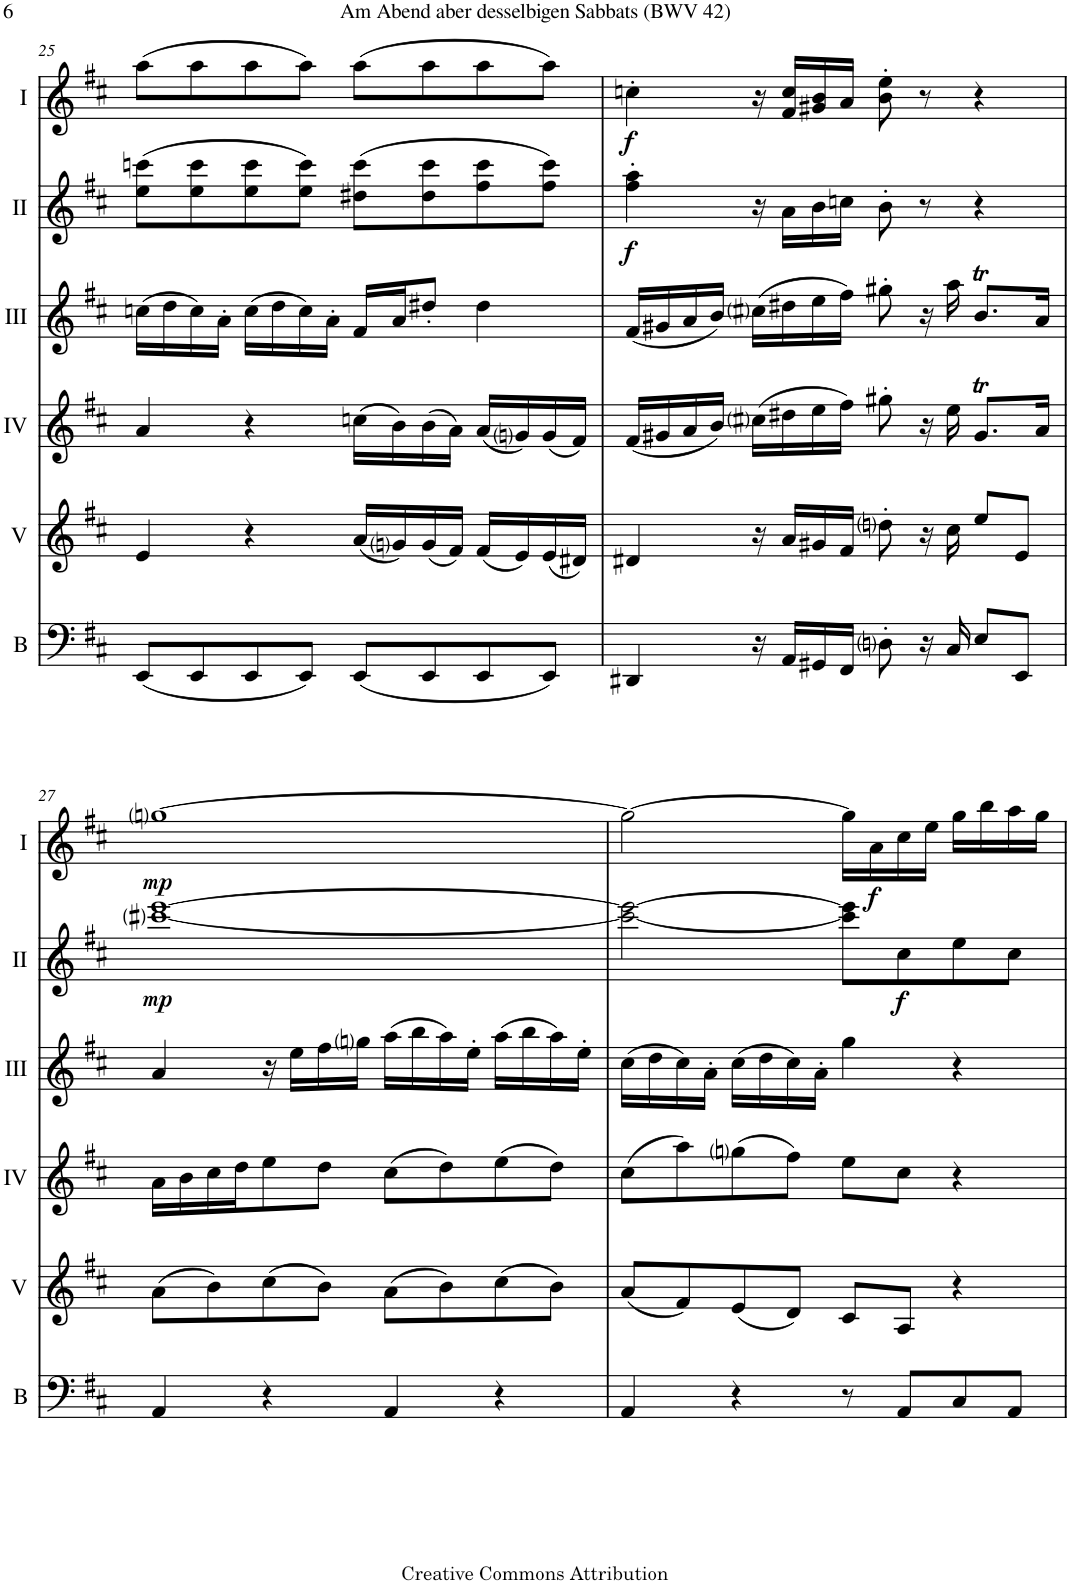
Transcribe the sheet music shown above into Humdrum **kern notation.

**kern	**kern	**kern	**kern	**kern	**dynam	**kern	**dynam
*part6	*part5	*part4	*part3	*part2	*part2	*part1	*part1
*staff6	*staff5	*staff4	*staff3	*staff2	*staff2	*staff1	*staff1
*I"Bass	*I"Acc. 5	*I"Acc. 4	*I"Acc. 3	*I"Acc. 2	*	*I"Acc. 1	*
*I'B	*	*	*	*	*	*	*
!!LO:PB:g=z
*clefF4	*clefG2	*clefG2	*clefG2	*clefG2	*	*clefG2	*
*Trd7c12	*Trd7c12	*	*	*Trd7c12	*	*	*
*k[f#c#]	*k[f#c#]	*k[f#c#]	*k[f#c#]	*k[f#c#]	*	*k[f#c#]	*
*M2/2	*M2/2	*M2/2	*M2/2	*M2/2	*	*M2/2	*
*met(c|)	*met(c|)	*met(c|)	*met(c|)	*met(c|)	*	*met(c|)	*
=25	=25	=25	=25	=25	=25	=25	=25
(8EE/L	4e/	4a/	(16ccn\LL	(8ee\ 8cccn\L	.	(8aa\L	.
.	.	.	16dd\	.	.	.	.
8EE/	.	.	16cc\)	8ee\ 8ccc\	.	8aa\	.
.	.	.	16a'\JJ	.	.	.	.
8EE/	4r	4r	(16cc\LL	8ee\ 8ccc\	.	8aa\	.
.	.	.	16dd\	.	.	.	.
8EE/J)	.	.	16cc\)	8ee\ 8ccc\J)	.	8aa\J)	.
.	.	.	16a'\JJ	.	.	.	.
(8EE/L	(16a/LL	(16ccn\LL	16f#/LL	(8dd#X\ 8ccc\L	.	(8aa\L	.
.	16gni/)	16b\)	16a/J	.	.	.	.
8EE/	(16g/	(16b\	8dd#X'/J	8dd#\ 8ccc\	.	8aa\	.
.	16f#/JJ)	16a\JJ)	.	.	.	.	.
8EE/	(16f#/LL	(16a/LL	4dd#\	8ff#\ 8ccc\	.	8aa\	.
.	16e/)	16gni/)	.	.	.	.	.
8EE/J)	(16e/	(16g/	.	8ff#\ 8ccc\J)	.	8aa\J)	.
.	16d#X/JJ)	16f#/JJ)	.	.	.	.	.
=26	=26	=26	=26	=26	=26	=26	=26
!	!	!	!	!	!LO:DY:b	!	!LO:DY:b
4DD#X/	4d#X/	(16f#/LL	(16f#/LL	4ff#\' 4aa\'	f	4ccn'\	f
.	.	16g#X/	16g#X/	.	.	.	.
.	.	16a/	16a/	.	.	.	.
.	.	16b/JJ)	16b/JJ)	.	.	.	.
16r	16r	(16cc#i\LL	(16cc#i\LL	16r	.	16r	.
16AA/LL	16a/LL	16dd#X\	16dd#X\	16a\LL	.	16f#/ 16cc/LL	.
16GG#X/	16g#X/	16ee\	16ee\	16b\	.	16g#X/ 16b/	.
16FF#/JJ	16f#/JJ	16ff#\JJ)	16ff#\JJ)	16ccn\JJ	.	16a/JJ	.
8Dni'\	8ddni'\	8gg#X'\	8gg#X'\	8b'\	.	8b\' 8ee\'	.
16r	16r	16r	16r	8r	.	8r	.
16C#/	16cc#\	16ee\	16aa\	.	.	.	.
8E/L	8ee/L	8.g#t/L	8.bT/L	4r	.	4r	.
8EE/J	8e/J	.	.	.	.	.	.
.	.	16a/Jk	16a/Jk	.	.	.	.
!!LO:LB:g=z
=27	=27	=27	=27	=27	=27	=27	=27
!	!	!	!	!	!LO:DY:b	!	!LO:DY:b
4AA/	(8a\L	16a\LL	4a/	[1ccc#i [1eee	mp	[1ggni	mp
.	.	16b\	.	.	.	.	.
.	8b\)	16cc#\	.	.	.	.	.
.	.	16dd\J	.	.	.	.	.
4r	(8cc#\	8ee\	16r	.	.	.	.
.	.	.	16ee\LL	.	.	.	.
.	8b\J)	8dd\J	16ff#\	.	.	.	.
.	.	.	16ggni\JJ	.	.	.	.
4AA/	(8a\L	(8cc#\L	(16aa\LL	.	.	.	.
.	.	.	16bb\	.	.	.	.
.	8b\)	8dd\)	16aa\)	.	.	.	.
.	.	.	16ee'\JJ	.	.	.	.
4r	(8cc#\	(8ee\	(16aa\LL	.	.	.	.
.	.	.	16bb\	.	.	.	.
.	8b\J)	8dd\J)	16aa\)	.	.	.	.
.	.	.	16ee'\JJ	.	.	.	.
=28	=28	=28	=28	=28	=28	=28	=28
4AA/	(8a/L	(8cc#\L	(16cc#\LL	2ccc#\_ 2eee\_	.	2gg\_	.
.	.	.	16dd\	.	.	.	.
.	8f#/)	8aa\)	16cc#\)	.	.	.	.
.	.	.	16a'\JJ	.	.	.	.
4r	(8e/	(8ggni\	(16cc#\LL	.	.	.	.
.	.	.	16dd\	.	.	.	.
.	8d/J)	8ff#\J)	16cc#\)	.	.	.	.
.	.	.	16a'\JJ	.	.	.	.
8r	8c#/L	8ee\L	4gg\	8ccc#\] 8eee\]L	.	16gg\LL]	.
!	!	!	!	!	!	!	!LO:DY:b
.	.	.	.	.	.	16a\	f
!	!	!	!	!	!LO:DY:b	!	!
8AA/L	8A/J	8cc#\J	.	8cc#\	f	16cc#\	.
.	.	.	.	.	.	16ee\JJ	.
8C#/	4r	4r	4r	8ee\	.	16gg\LL	.
.	.	.	.	.	.	16bb\	.
8AA/J	.	.	.	8cc#\J	.	16aa\	.
.	.	.	.	.	.	16gg\JJ	.
=	=	=	=	=	=	=	=
*-	*-	*-	*-	*-	*-	*-	*-
